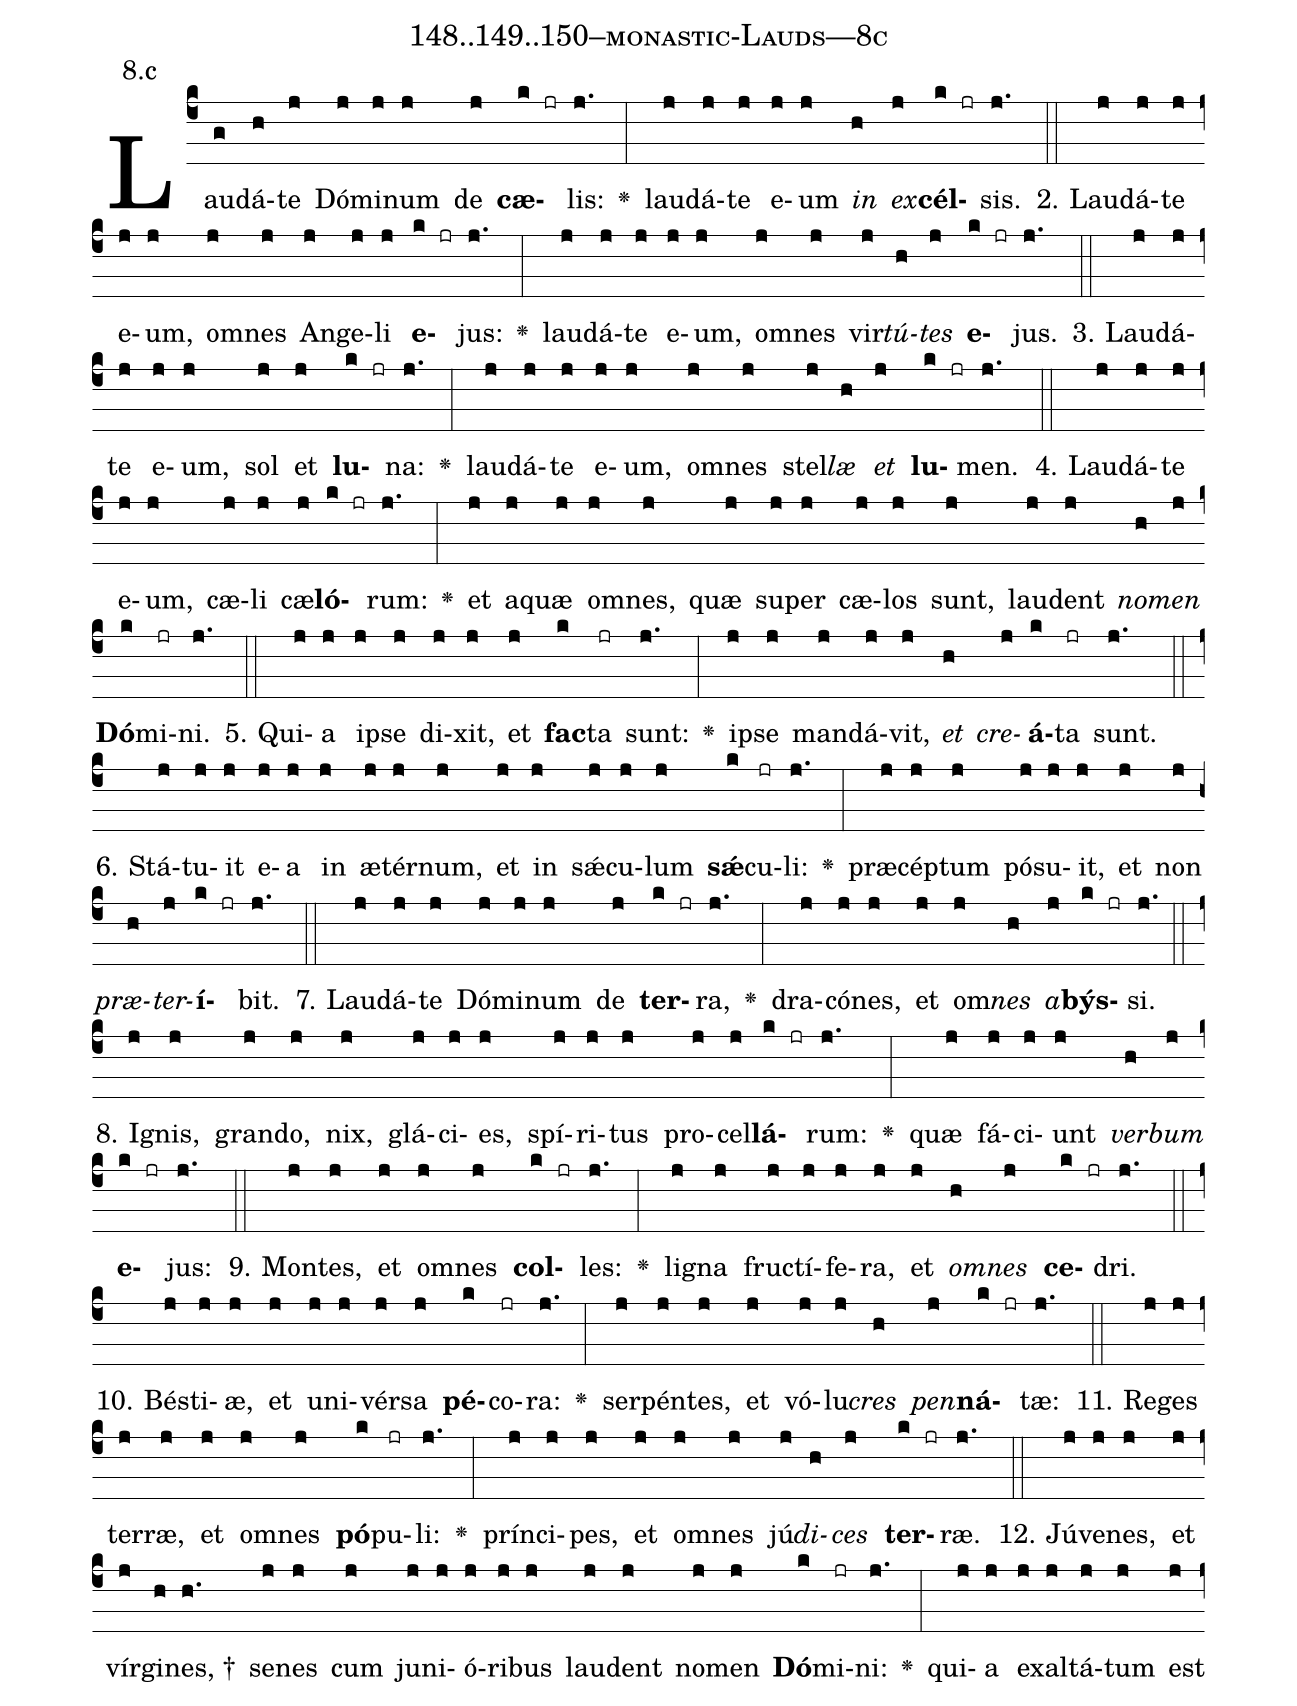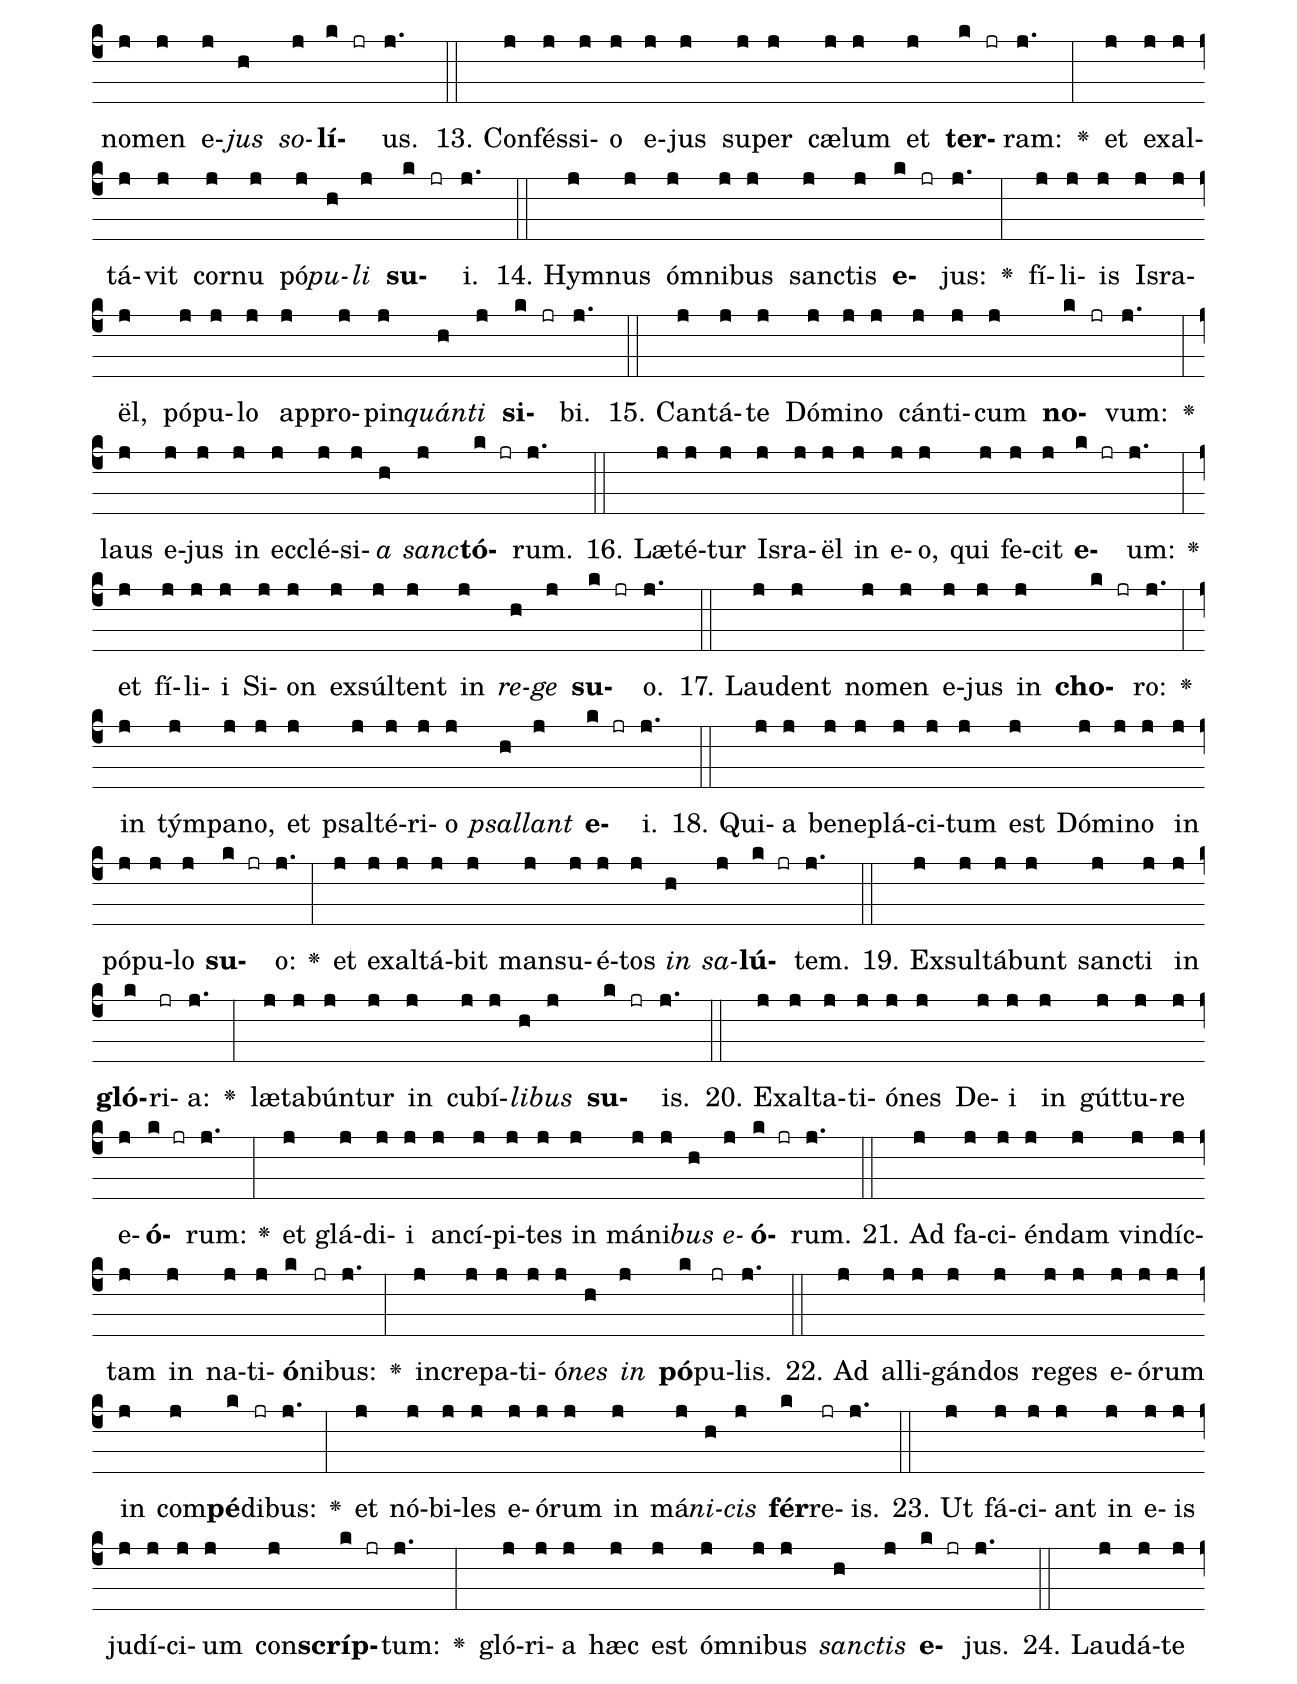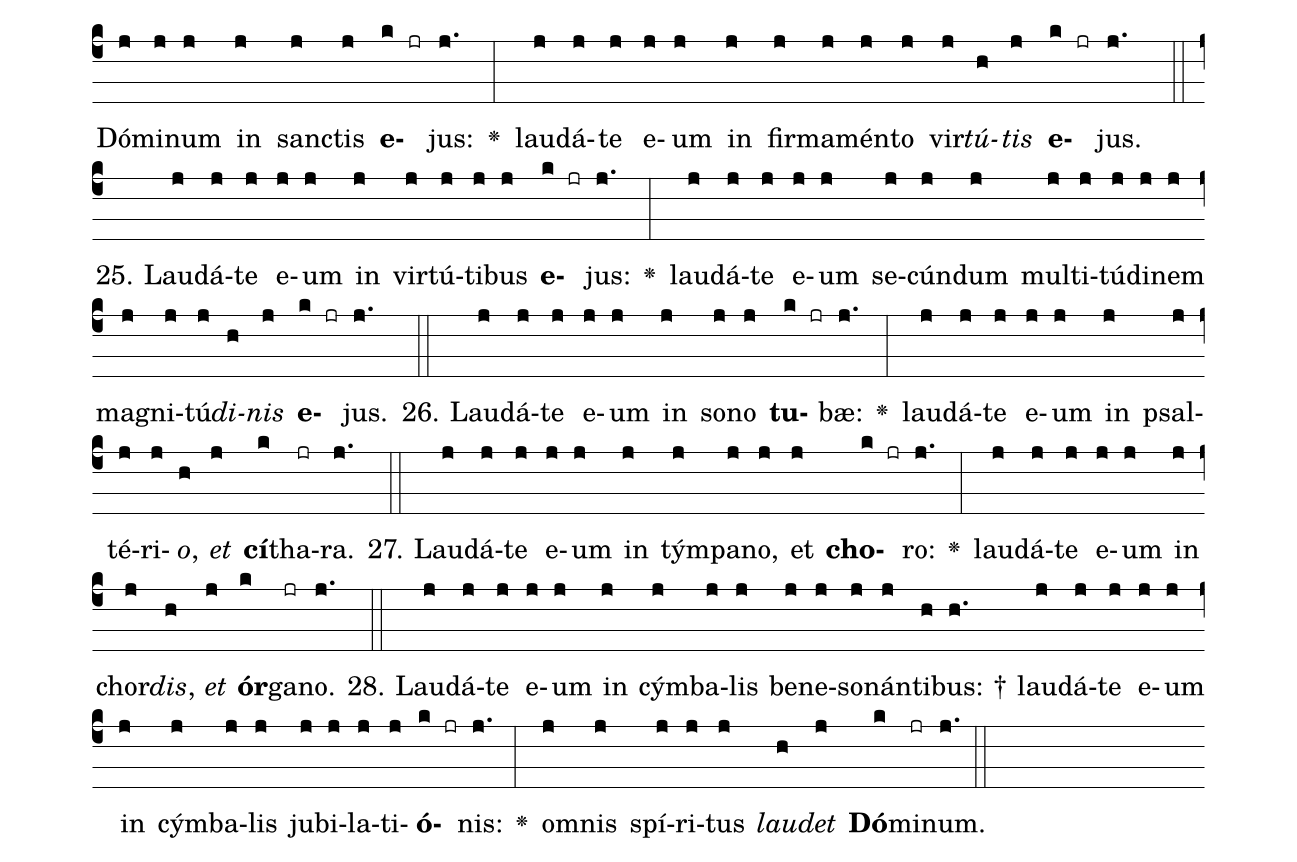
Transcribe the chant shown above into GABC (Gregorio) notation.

name: 148..149..150--monastic-Lauds---8c;
annotation: 8.c;
%%
(c4)Lau(g)dá(h)te(j) Dó(j)mi(j)num(j) de(j) <b>cæ</b>(k jr)lis:(j.) <v>\greheightstar</v>(:) lau(j)dá(j)te(j) e(j)um(j) <i>in</i>(h) <i>ex</i>(j)<b>cél</b>(k jr)sis.(j.) (::)
2. Lau(j)dá(j)te(j) e(j)um,(j) om(j)nes(j) An(j)ge(j)li(j) <b>e</b>(k jr)jus:(j.) <v>\greheightstar</v>(:) lau(j)dá(j)te(j) e(j)um,(j) om(j)nes(j) vir(j)<i>tú</i>(h)<i>tes</i>(j) <b>e</b>(k jr)jus.(j.) (::)
3. Lau(j)dá(j)te(j) e(j)um,(j) sol(j) et(j) <b>lu</b>(k jr)na:(j.) <v>\greheightstar</v>(:) lau(j)dá(j)te(j) e(j)um,(j) om(j)nes(j) stel(j)<i>læ</i>(h) <i>et</i>(j) <b>lu</b>(k jr)men.(j.) (::)
4. Lau(j)dá(j)te(j) e(j)um,(j) cæ(j)li(j) cæ(j)<b>ló</b>(k jr)rum:(j.) <v>\greheightstar</v>(:) et(j) a(j)quæ(j) om(j)nes,(j) quæ(j) su(j)per(j) cæ(j)los(j) sunt,(j) lau(j)dent(j) <i>no</i>(h)<i>men</i>(j) <b>Dó</b>(k)mi(jr)ni.(j.) (::)
5. Qui(j)a(j) ip(j)se(j) di(j)xit,(j) et(j) <b>fac</b>(k)ta(jr) sunt:(j.) <v>\greheightstar</v>(:) ip(j)se(j) man(j)dá(j)vit,(j) <i>et</i>(h) <i>cre</i>(j)<b>á</b>(k)ta(jr) sunt.(j.) (::)
6. Stá(j)tu(j)it(j) e(j)a(j) in(j) æ(j)tér(j)num,(j) et(j) in(j) sǽ(j)cu(j)lum(j) <b>sǽ</b>(k)cu(jr)li:(j.) <v>\greheightstar</v>(:) præ(j)cép(j)tum(j) pó(j)su(j)it,(j) et(j) non(j) <i>præ</i>(h)<i>ter</i>(j)<b>í</b>(k jr)bit.(j.) (::)
7. Lau(j)dá(j)te(j) Dó(j)mi(j)num(j) de(j) <b>ter</b>(k jr)ra,(j.) <v>\greheightstar</v>(:) dra(j)có(j)nes,(j) et(j) om(j)<i>nes</i>(h) <i>a</i>(j)<b>býs</b>(k jr)si.(j.) (::)
8. I(j)gnis,(j) gran(j)do,(j) nix,(j) glá(j)ci(j)es,(j) spí(j)ri(j)tus(j) pro(j)cel(j)<b>lá</b>(k jr)rum:(j.) <v>\greheightstar</v>(:) quæ(j) fá(j)ci(j)unt(j) <i>ver</i>(h)<i>bum</i>(j) <b>e</b>(k jr)jus:(j.) (::)
9. Mon(j)tes,(j) et(j) om(j)nes(j) <b>col</b>(k jr)les:(j.) <v>\greheightstar</v>(:) li(j)gna(j) fruc(j)tí(j)fe(j)ra,(j) et(j) <i>om</i>(h)<i>nes</i>(j) <b>ce</b>(k jr)dri.(j.) (::)
10. Bés(j)ti(j)æ,(j) et(j) u(j)ni(j)vér(j)sa(j) <b>pé</b>(k)co(jr)ra:(j.) <v>\greheightstar</v>(:) ser(j)pén(j)tes,(j) et(j) vó(j)lu(j)<i>cres</i>(h) <i>pen</i>(j)<b>ná</b>(k jr)tæ:(j.) (::)
11. Re(j)ges(j) ter(j)ræ,(j) et(j) om(j)nes(j) <b>pó</b>(k)pu(jr)li:(j.) <v>\greheightstar</v>(:) prín(j)ci(j)pes,(j) et(j) om(j)nes(j) jú(j)<i>di</i>(h)<i>ces</i>(j) <b>ter</b>(k jr)ræ.(j.) (::)
12. Jú(j)ve(j)nes,(j) et(j) vír(j)gi(h)nes, †(h.) se(j)nes(j) cum(j) ju(j)ni(j)ó(j)ri(j)bus(j) lau(j)dent(j) no(j)men(j) <b>Dó</b>(k)mi(jr)ni:(j.) <v>\greheightstar</v>(:) qui(j)a(j) ex(j)al(j)tá(j)tum(j) est(j) no(j)men(j) e(j)<i>jus</i>(h) <i>so</i>(j)<b>lí</b>(k jr)us.(j.) (::)
13. Con(j)fés(j)si(j)o(j) e(j)jus(j) su(j)per(j) cæ(j)lum(j) et(j) <b>ter</b>(k jr)ram:(j.) <v>\greheightstar</v>(:) et(j) ex(j)al(j)tá(j)vit(j) cor(j)nu(j) pó(j)<i>pu</i>(h)<i>li</i>(j) <b>su</b>(k jr)i.(j.) (::)
14. Hym(j)nus(j) óm(j)ni(j)bus(j) sanc(j)tis(j) <b>e</b>(k jr)jus:(j.) <v>\greheightstar</v>(:) fí(j)li(j)is(j) Is(j)ra(j)ël,(j) pó(j)pu(j)lo(j) ap(j)pro(j)pin(j)<i>quán</i>(h)<i>ti</i>(j) <b>si</b>(k jr)bi.(j.) (::)
15. Can(j)tá(j)te(j) Dó(j)mi(j)no(j) cán(j)ti(j)cum(j) <b>no</b>(k jr)vum:(j.) <v>\greheightstar</v>(:) laus(j) e(j)jus(j) in(j) ec(j)clé(j)si(j)<i>a</i>(h) <i>sanc</i>(j)<b>tó</b>(k jr)rum.(j.) (::)
16. Læ(j)té(j)tur(j) Is(j)ra(j)ël(j) in(j) e(j)o,(j) qui(j) fe(j)cit(j) <b>e</b>(k jr)um:(j.) <v>\greheightstar</v>(:) et(j) fí(j)li(j)i(j) Si(j)on(j) ex(j)súl(j)tent(j) in(j) <i>re</i>(h)<i>ge</i>(j) <b>su</b>(k jr)o.(j.) (::)
17. Lau(j)dent(j) no(j)men(j) e(j)jus(j) in(j) <b>cho</b>(k jr)ro:(j.) <v>\greheightstar</v>(:) in(j) tým(j)pa(j)no,(j) et(j) psal(j)té(j)ri(j)o(j) <i>psal</i>(h)<i>lant</i>(j) <b>e</b>(k jr)i.(j.) (::)
18. Qui(j)a(j) be(j)ne(j)plá(j)ci(j)tum(j) est(j) Dó(j)mi(j)no(j) in(j) pó(j)pu(j)lo(j) <b>su</b>(k jr)o:(j.) <v>\greheightstar</v>(:) et(j) ex(j)al(j)tá(j)bit(j) man(j)su(j)é(j)tos(j) <i>in</i>(h) <i>sa</i>(j)<b>lú</b>(k jr)tem.(j.) (::)
19. Ex(j)sul(j)tá(j)bunt(j) sanc(j)ti(j) in(j) <b>gló</b>(k)ri(jr)a:(j.) <v>\greheightstar</v>(:) læ(j)ta(j)bún(j)tur(j) in(j) cu(j)bí(j)<i>li</i>(h)<i>bus</i>(j) <b>su</b>(k jr)is.(j.) (::)
20. Ex(j)al(j)ta(j)ti(j)ó(j)nes(j) De(j)i(j) in(j) gút(j)tu(j)re(j) e(j)<b>ó</b>(k jr)rum:(j.) <v>\greheightstar</v>(:) et(j) glá(j)di(j)i(j) an(j)cí(j)pi(j)tes(j) in(j) má(j)ni(j)<i>bus</i>(h) <i>e</i>(j)<b>ó</b>(k jr)rum.(j.) (::)
21. Ad(j) fa(j)ci(j)én(j)dam(j) vin(j)díc(j)tam(j) in(j) na(j)ti(j)<b>ó</b>(k)ni(jr)bus:(j.) <v>\greheightstar</v>(:) in(j)cre(j)pa(j)ti(j)ó(j)<i>nes</i>(h) <i>in</i>(j) <b>pó</b>(k)pu(jr)lis.(j.) (::)
22. Ad(j) al(j)li(j)gán(j)dos(j) re(j)ges(j) e(j)ó(j)rum(j) in(j) com(j)<b>pé</b>(k)di(jr)bus:(j.) <v>\greheightstar</v>(:) et(j) nó(j)bi(j)les(j) e(j)ó(j)rum(j) in(j) má(j)<i>ni</i>(h)<i>cis</i>(j) <b>fér</b>(k)re(jr)is.(j.) (::)
23. Ut(j) fá(j)ci(j)ant(j) in(j) e(j)is(j) ju(j)dí(j)ci(j)um(j) con(j)<b>scríp</b>(k jr)tum:(j.) <v>\greheightstar</v>(:) gló(j)ri(j)a(j) hæc(j) est(j) óm(j)ni(j)bus(j) <i>sanc</i>(h)<i>tis</i>(j) <b>e</b>(k jr)jus.(j.) (::)
24. Lau(j)dá(j)te(j) Dó(j)mi(j)num(j) in(j) sanc(j)tis(j) <b>e</b>(k jr)jus:(j.) <v>\greheightstar</v>(:) lau(j)dá(j)te(j) e(j)um(j) in(j) fir(j)ma(j)mén(j)to(j) vir(j)<i>tú</i>(h)<i>tis</i>(j) <b>e</b>(k jr)jus.(j.) (::)
25. Lau(j)dá(j)te(j) e(j)um(j) in(j) vir(j)tú(j)ti(j)bus(j) <b>e</b>(k jr)jus:(j.) <v>\greheightstar</v>(:) lau(j)dá(j)te(j) e(j)um(j) se(j)cún(j)dum(j) mul(j)ti(j)tú(j)di(j)nem(j) ma(j)gni(j)tú(j)<i>di</i>(h)<i>nis</i>(j) <b>e</b>(k jr)jus.(j.) (::)
26. Lau(j)dá(j)te(j) e(j)um(j) in(j) so(j)no(j) <b>tu</b>(k jr)bæ:(j.) <v>\greheightstar</v>(:) lau(j)dá(j)te(j) e(j)um(j) in(j) psal(j)té(j)ri(j)<i>o</i>,(h) <i>et</i>(j) <b>cí</b>(k)tha(jr)ra.(j.) (::)
27. Lau(j)dá(j)te(j) e(j)um(j) in(j) tým(j)pa(j)no,(j) et(j) <b>cho</b>(k jr)ro:(j.) <v>\greheightstar</v>(:) lau(j)dá(j)te(j) e(j)um(j) in(j) chor(j)<i>dis</i>,(h) <i>et</i>(j) <b>ór</b>(k)ga(jr)no.(j.) (::)
28. Lau(j)dá(j)te(j) e(j)um(j) in(j) cým(j)ba(j)lis(j) be(j)ne(j)so(j)nán(j)ti(h)bus: †(h.) lau(j)dá(j)te(j) e(j)um(j) in(j) cým(j)ba(j)lis(j) ju(j)bi(j)la(j)ti(j)<b>ó</b>(k jr)nis:(j.) <v>\greheightstar</v>(:) om(j)nis(j) spí(j)ri(j)tus(j) <i>lau</i>(h)<i>det</i>(j) <b>Dó</b>(k)mi(jr)num.(j.) (::)
